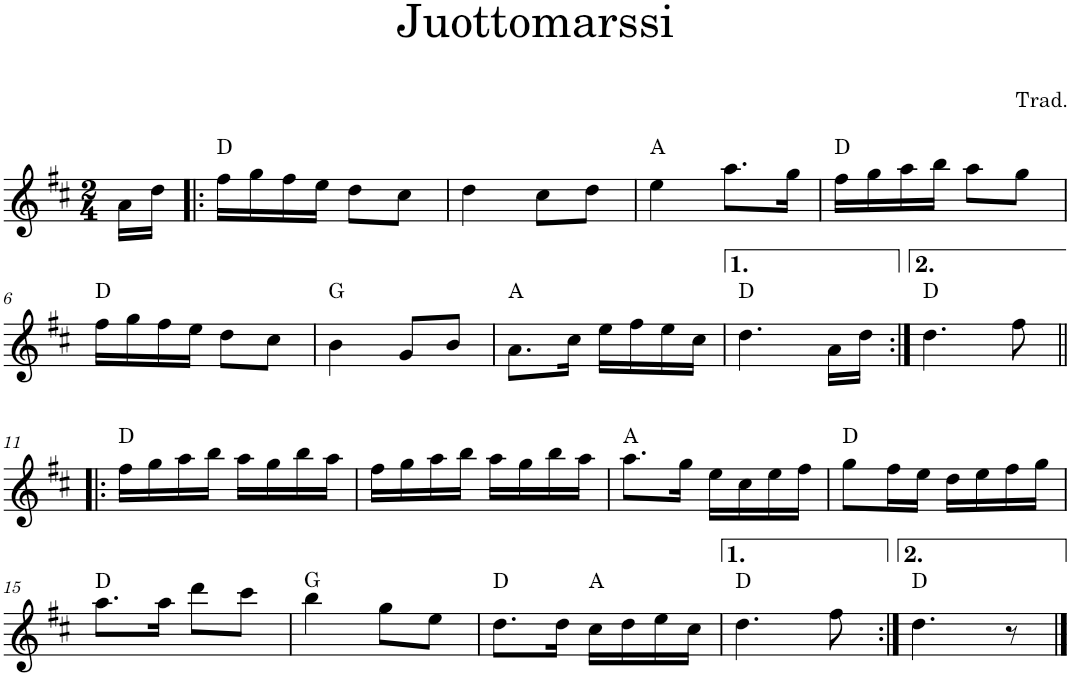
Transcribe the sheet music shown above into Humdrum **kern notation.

**kern	**harte
*part1	*part1
*staff1	*
*I"Violin	*
*I'Vln.	*
*clefG2	*
*k[f#c#]	*
*M2/4	*
=1	=1
16a\LL	.
16dd\JJ	.
=2!|:	=2!|:
16ff#\LL	D:maj
16gg\	.
16ff#\	.
16ee\JJ	.
8dd\L	.
8cc#\J	.
=3	=3
4dd\	.
8cc#\L	.
8dd\J	.
=4	=4
4ee\	A:maj
8.aa\L	.
16gg\Jk	.
=5	=5
16ff#\LL	D:maj
16gg\	.
16aa\	.
16bb\JJ	.
8aa\L	.
8gg\J	.
!!LO:LB:g=z
=6	=6
16ff#\LL	D:maj
16gg\	.
16ff#\	.
16ee\JJ	.
8dd\L	.
8cc#\J	.
=7	=7
4b\	G:maj
8g/L	.
8b/J	.
=8	=8
8.a\L	A:maj
16cc#\Jk	.
16ee\LL	.
16ff#\	.
16ee\	.
16cc#\JJ	.
=9	=9
4.dd\	D:maj
16a\LL	.
16dd\JJ	.
=10:|!	=10:|!
4.dd\	D:maj
8ff#\	.
!!LO:LB:g=z
=11!|:	=11!|:
16ff#\LL	D:maj
16gg\	.
16aa\	.
16bb\JJ	.
16aa\LL	.
16gg\	.
16bb\	.
16aa\JJ	.
=12	=12
16ff#\LL	.
16gg\	.
16aa\	.
16bb\JJ	.
16aa\LL	.
16gg\	.
16bb\	.
16aa\JJ	.
=13	=13
8.aa\L	A:maj
16gg\Jk	.
16ee\LL	.
16cc#\	.
16ee\	.
16ff#\JJ	.
=14	=14
8gg\L	D:maj
16ff#\L	.
16ee\JJ	.
16dd\LL	.
16ee\	.
16ff#\	.
16gg\JJ	.
!!LO:LB:g=z
=15	=15
8.aa\L	D:maj
16aa\Jk	.
8ddd\L	.
8ccc#\J	.
=16	=16
4bb\	G:maj
8gg\L	.
8ee\J	.
=17	=17
8.dd\L	D:maj
16dd\Jk	.
16cc#\LL	A:maj
16dd\	.
16ee\	.
16cc#\JJ	.
=18	=18
4.dd\	D:maj
8ff#\	.
=19:|!	=19:|!
4.dd\	D:maj
8r	.
==	==
*-	*-
